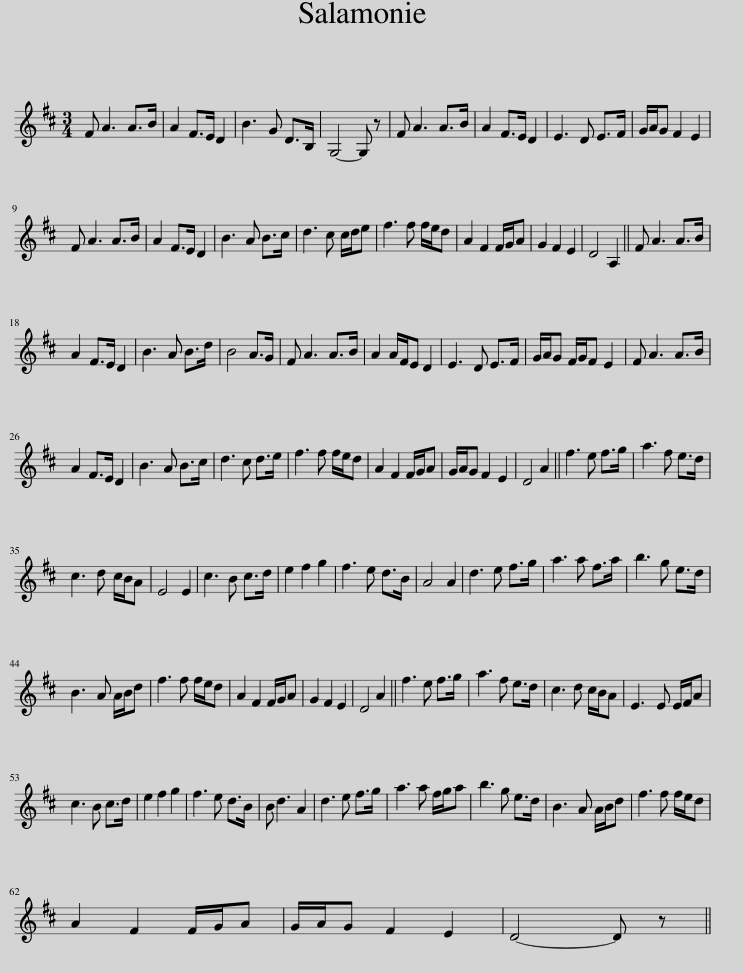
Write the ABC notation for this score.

X:1
L:1/8
M:3/4
I:linebreak $
K:D
V:1 treble
V:1
 F A3 A>B | A2 F>E D2 | B3 G D>B, | G,4- G, z | F A3 A>B | %5
 A2 F>E D2 | E3 D E>F | G/A/G F2 E2 |$ F A3 A>B | A2 F>E D2 | %10
 B3 A B>c | d3 c c/d/e | f3 f f/e/d | A2 F2 F/G/A | G2 F2 E2 | %15
 D4 A,2 || F A3 A>B |$ A2 F>E D2 | B3 A B>d | B4 A>G | %20
 F A3 A>B | A2 A/F/E D2 | E3 D E>F | G/A/G F/G/F E2 | F A3 A>B |$ %25
 A2 F>E D2 | B3 A B>c | d3 c d>e | f3 f f/e/d | A2 F2 F/G/A | %30
 G/A/G F2 E2 | D4 A2 || f3 e f>g | a3 f e>d |$ c3 d c/B/A | %35
 E4 E2 | c3 B c>d | e2 f2 g2 | f3 e d>B | A4 A2 | %40
 d3 e f>g | a3 a f>a | b3 g e>d |$ B3 A A/B/d | f3 f f/e/d | %45
 A2 F2 F/G/A | G2 F2 E2 | D4 A2 || f3 e f>g | a3 f e>d | %50
 c3 d c/B/A | E3 E E/F/A |$ c3 B c>d | e2 f2 g2 | f3 e d>B | %55
 B d3 A2 | d3 e f>g | a3 a f/g/a | b3 g e>d | B3 A A/B/d | %60
 f3 f f/e/d |$ A2 F2 F/G/A | G/A/G F2 E2 | D4- D z || %64
